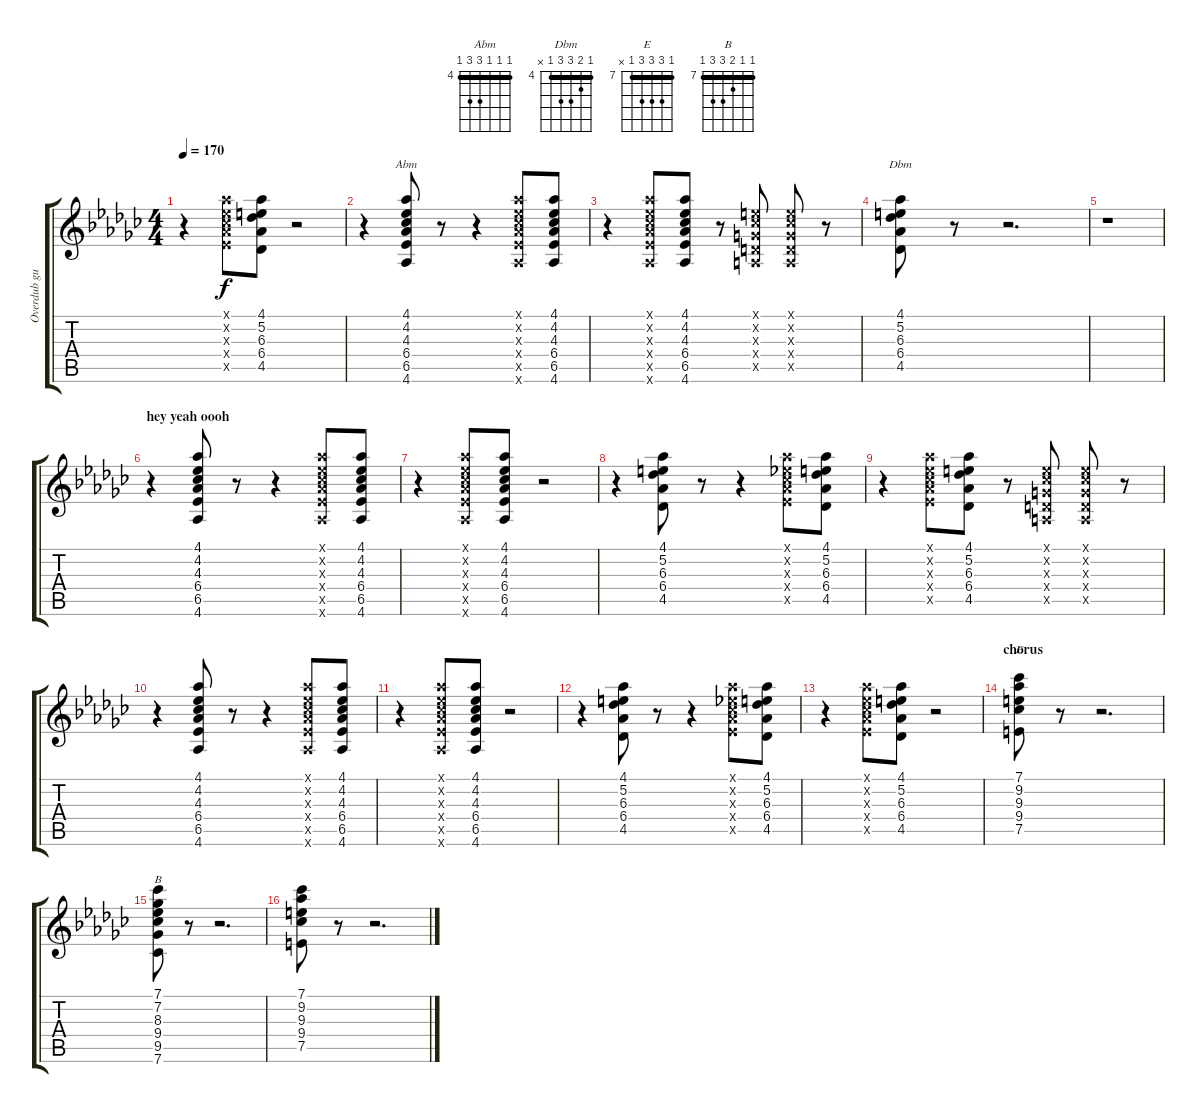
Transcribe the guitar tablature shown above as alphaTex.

\track ("Overdub guitar I" "Overdub gu") {instrument acousticguitarsteel}
\staff {score tabs}
\tuning (E4 B3 G3 D3 A2 E2) {hide}
\chord ("Abm" 4 4 4 6 6 4) {firstfret 4 barre 4}
\chord ("Dbm" 4 5 6 6 4 x) {firstfret 4 barre 4}
\chord ("E" 7 9 9 9 7 x) {firstfret 7 barre 7}
\chord ("B" 7 7 8 9 9 7) {firstfret 7 barre 7}
\ts (4 4)
\tempo 170
\clef g2
\ks ebminor
r.4{dy f} (4.1{x} 4.2{x} 4.3{x} 6.4{x} 6.5{x}).8 (4.1 5.2 6.3 6.4 4.5).8 r.2 |
r.4 (4.1 4.2 4.3 6.4 6.5 4.6).8{ch "Abm"} r.8 r.4 (4.1{x} 4.2{x} 4.3{x} 6.4{x} 6.5{x} 4.6{x}).8 (4.1 4.2 4.3 6.4 6.5 4.6).8 |
r.4 (4.1{x} 4.2{x} 4.3{x} 6.4{x} 6.5{x} 4.6{x}).8 (4.1 4.2 4.3 6.4 6.5 4.6).8 r.8 (0.1{x} 0.2{x} 0.3{x} 0.4{x} 0.5{x}).8 (0.1{x} 0.2{x} 0.3{x} 0.4{x} 0.5{x}).8 r.8 |
(4.1 5.2 6.3 6.4 4.5).8{ch "Dbm"} r.8 r.2{d} |
r.1 |
\section ("" "hey yeah oooh")
r.4 (4.1 4.2 4.3 6.4 6.5 4.6).8 r.8 r.4 (4.1{x} 4.2{x} 4.3{x} 6.4{x} 6.5{x} 4.6{x}).8 (4.1 4.2 4.3 6.4 6.5 4.6).8 |
r.4 (4.1{x} 4.2{x} 4.3{x} 6.4{x} 6.5{x} 4.6{x}).8 (4.1 4.2 4.3 6.4 6.5 4.6).8 r.2 |
r.4 (4.1 5.2 6.3 6.4 4.5).8 r.8 r.4 (4.1{x} 4.2{x} 4.3{x} 6.4{x} 6.5{x}).8 (4.1 5.2 6.3 6.4 4.5).8 |
r.4 (4.1{x} 4.2{x} 4.3{x} 6.4{x} 6.5{x}).8 (4.1 5.2 6.3 6.4 4.5).8 r.8 (0.1{x} 0.2{x} 0.3{x} 0.4{x} 0.5{x}).8 (0.1{x} 0.2{x} 0.3{x} 0.4{x} 0.5{x}).8 r.8 |
r.4 (4.1 4.2 4.3 6.4 6.5 4.6).8 r.8 r.4 (4.1{x} 4.2{x} 4.3{x} 6.4{x} 6.5{x} 4.6{x}).8 (4.1 4.2 4.3 6.4 6.5 4.6).8 |
r.4 (4.1{x} 4.2{x} 4.3{x} 6.4{x} 6.5{x} 4.6{x}).8 (4.1 4.2 4.3 6.4 6.5 4.6).8 r.2 |
r.4 (4.1 5.2 6.3 6.4 4.5).8 r.8 r.4 (4.1{x} 4.2{x} 4.3{x} 6.4{x} 6.5{x}).8 (4.1 5.2 6.3 6.4 4.5).8 |
r.4 (4.1{x} 4.2{x} 4.3{x} 6.4{x} 6.5{x}).8 (4.1 5.2 6.3 6.4 4.5).8 r.2 |
\section ("" "chorus")
(7.1 9.2 9.3 9.4 7.5).8{ch "E"} r.8 r.2{d} |
(7.1 7.2 8.3 9.4 9.5 7.6).8{ch "B"} r.8 r.2{d} |
(7.1 9.2 9.3 9.4 7.5).8 r.8 r.2{d}
